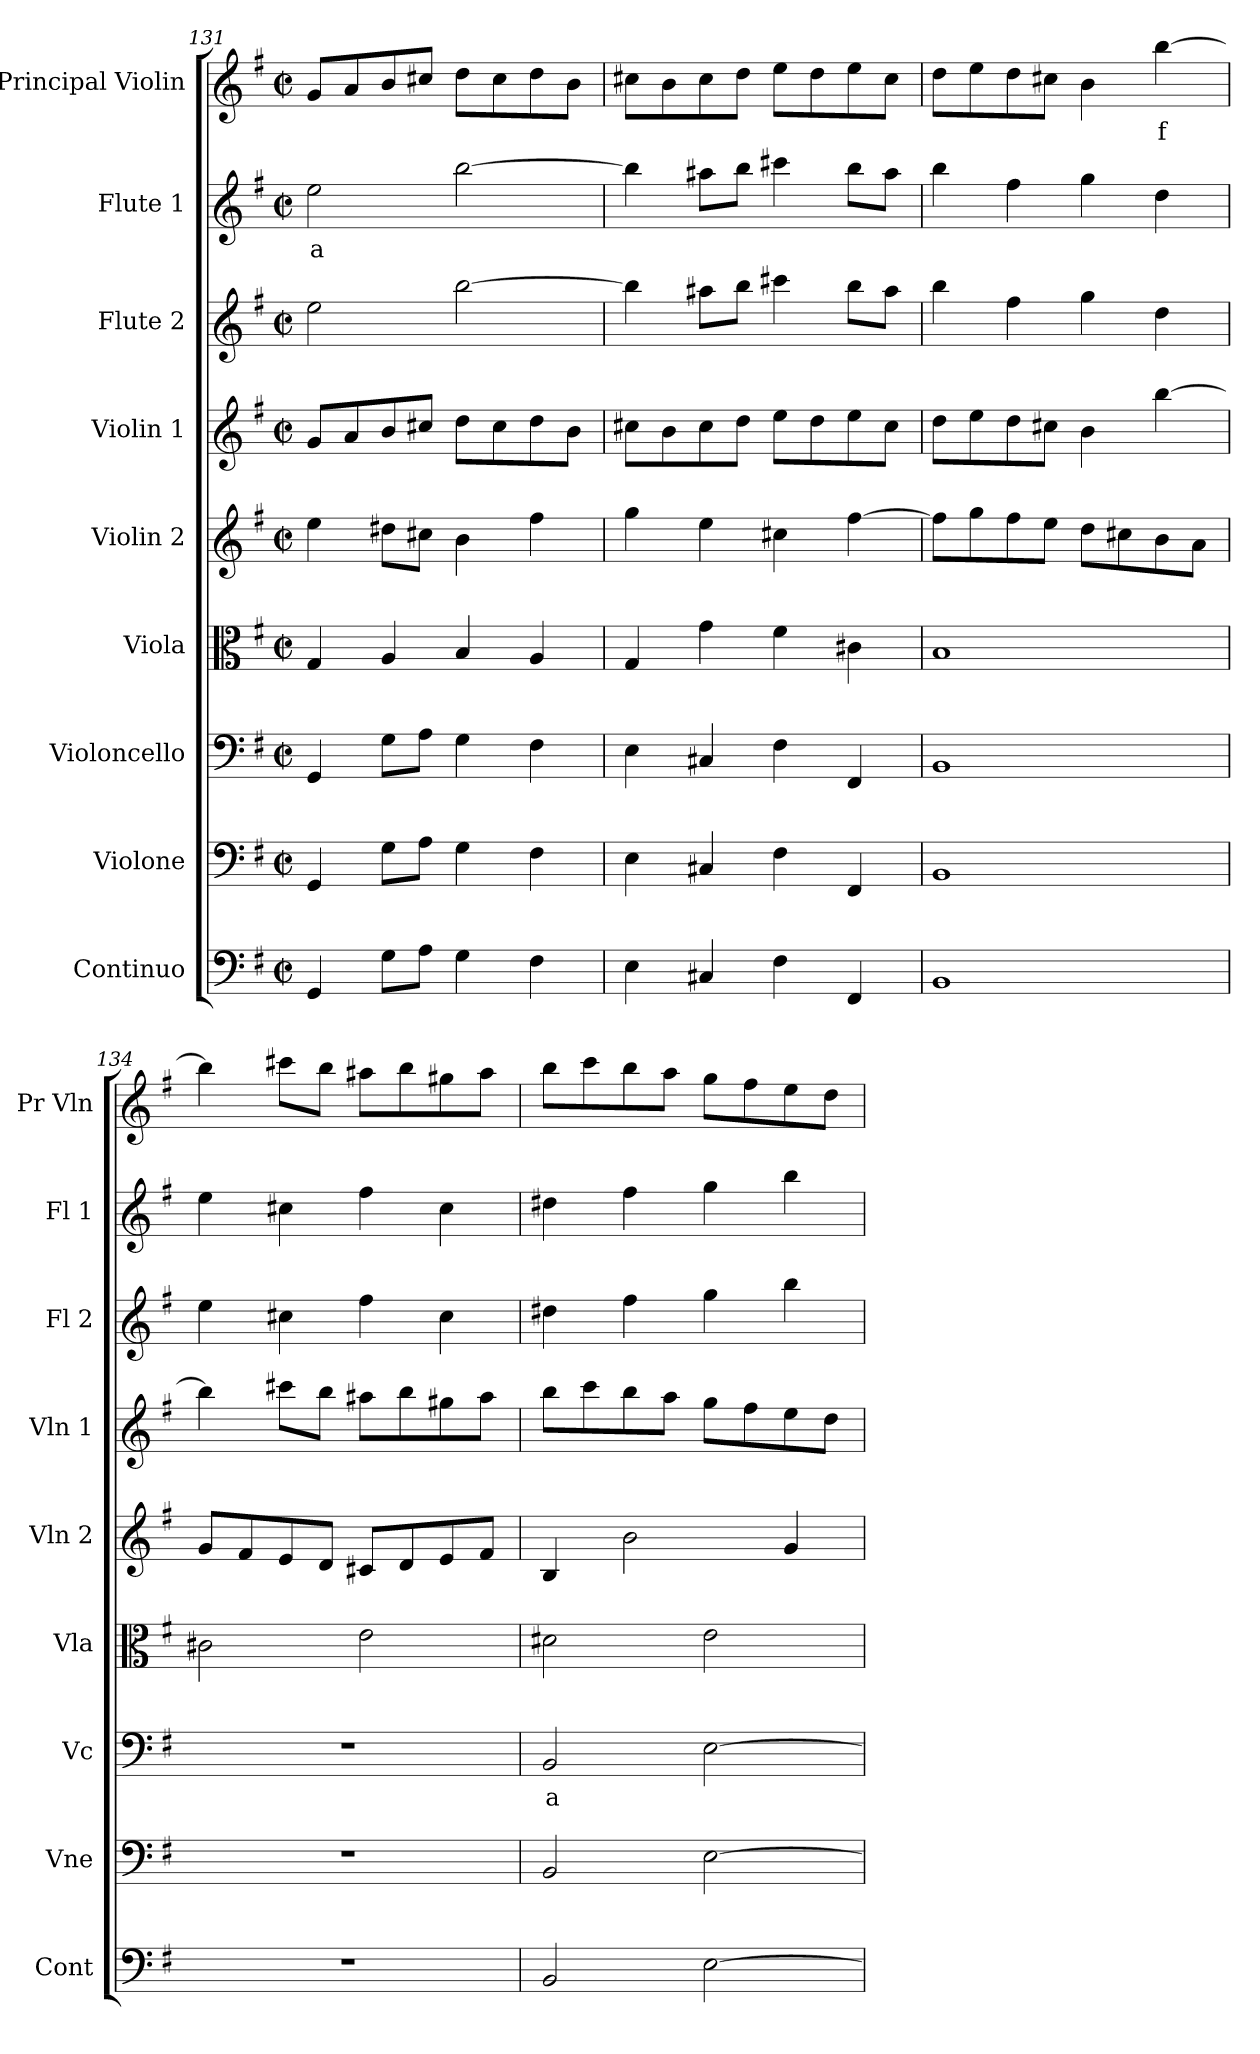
**kern	**kern	**kern	**text	**kern	**kern	**kern	**kern	**kern	**text	**kern	**text
*part9	*part8	*part7	*part7	*part6	*part5	*part4	*part3	*part2	*part2	*part1	*part1
*staff9	*staff8	*staff7	*staff7	*staff6	*staff5	*staff4	*staff3	*staff2	*staff2	*staff1	*staff1
*I"Continuo	*I"Violone	*I"Violoncello	*	*I"Viola	*I"Violin 2	*I"Violin 1	*I"Flute 2	*I"Flute 1	*	*I"Principal Violin	*
*I'Cont	*I'Vne	*I'Vc	*	*I'Vla	*I'Vln 2	*I'Vln 1	*I'Fl 2	*I'Fl 1	*	*I'Pr Vln	*
*clefF4	*clefF4	*clefF4	*	*clefC3	*clefG2	*clefG2	*clefG2	*clefG2	*	*clefG2	*
*	*ITrd7c12	*	*	*	*	*	*	*	*	*	*
*k[f#]	*k[f#]	*k[f#]	*	*k[f#]	*k[f#]	*k[f#]	*k[f#]	*k[f#]	*	*k[f#]	*
*M2/2	*M2/2	*M2/2	*	*M2/2	*M2/2	*M2/2	*M2/2	*M2/2	*	*M2/2	*
*met(c|)	*met(c|)	*met(c|)	*	*met(c|)	*met(c|)	*met(c|)	*met(c|)	*met(c|)	*	*met(c|)	*
=131	=131	=131	=131	=131	=131	=131	=131	=131	=131	=131	=131
!	!	!	!	!	!	!	!	!	!LO:LY:b:color=#FF0000	!	!
4GG/	4GGG/	4GG/	.	4G/	4ee\	8g/L	2ee\	2ee\	a	8g/L	.
.	.	.	.	.	.	8a/	.	.	.	8a/	.
8G\L	8GG\L	8G\L	.	4A/	8dd#X\L	8b/	.	.	.	8b/	.
8A\J	8AA\J	8A\J	.	.	8cc#X\J	8cc#X/J	.	.	.	8cc#X/J	.
4G\	4GG\	4G\	.	4B/	4b\	8dd\L	[2bb\	[2bb\	.	8dd\L	.
.	.	.	.	.	.	8cc#\	.	.	.	8cc#\	.
4F#\	4FF#\	4F#\	.	4A/	4ff#\	8dd\	.	.	.	8dd\	.
.	.	.	.	.	.	8b\J	.	.	.	8b\J	.
=132	=132	=132	=132	=132	=132	=132	=132	=132	=132	=132	=132
4E\	4EE\	4E\	.	4G/	4gg\	8cc#X\L	4bb\]	4bb\]	.	8cc#X\L	.
.	.	.	.	.	.	8b\	.	.	.	8b\	.
4C#X/	4CC#X/	4C#X/	.	4g\	4ee\	8cc#\	8aa#X\L	8aa#X\L	.	8cc#\	.
.	.	.	.	.	.	8dd\J	8bb\J	8bb\J	.	8dd\J	.
4F#\	4FF#\	4F#\	.	4f#\	4cc#X\	8ee\L	4ccc#X\	4ccc#X\	.	8ee\L	.
.	.	.	.	.	.	8dd\	.	.	.	8dd\	.
4FF#/	4FFF#/	4FF#/	.	4c#X\	[4ff#\	8ee\	8bb\L	8bb\L	.	8ee\	.
.	.	.	.	.	.	8cc#\J	8aa#\J	8aa#\J	.	8cc#\J	.
=133	=133	=133	=133	=133	=133	=133	=133	=133	=133	=133	=133
1BB	1BBB	1BB	.	1B	8ff#\L]	8dd\L	4bb\	4bb\	.	8dd\L	.
.	.	.	.	.	8gg\	8ee\	.	.	.	8ee\	.
.	.	.	.	.	8ff#\	8dd\	4ff#\	4ff#\	.	8dd\	.
.	.	.	.	.	8ee\J	8cc#X\J	.	.	.	8cc#X\J	.
.	.	.	.	.	8dd\L	4b\	4gg\	4gg\	.	4b\	.
.	.	.	.	.	8cc#X\	.	.	.	.	.	.
!	!	!	!	!	!	!	!	!	!	!	!LO:LY:b:color=#FF0000
.	.	.	.	.	8b\	[4bb\	4dd\	4dd\	.	[4bb\	f
.	.	.	.	.	8a\J	.	.	.	.	.	.
!!LO:LB:g=z
=134	=134	=134	=134	=134	=134	=134	=134	=134	=134	=134	=134
1r	1r	1r	.	2c#X\	8g/L	4bb\]	4ee\	4ee\	.	4bb\]	.
.	.	.	.	.	8f#/	.	.	.	.	.	.
.	.	.	.	.	8e/	8ccc#X\L	4cc#X\	4cc#X\	.	8ccc#X\L	.
.	.	.	.	.	8d/J	8bb\J	.	.	.	8bb\J	.
.	.	.	.	2e\	8c#X/L	8aa#X\L	4ff#\	4ff#\	.	8aa#X\L	.
.	.	.	.	.	8d/	8bb\	.	.	.	8bb\	.
.	.	.	.	.	8e/	8gg#X\	4cc#\	4cc#\	.	8gg#X\	.
.	.	.	.	.	8f#/J	8aa#\J	.	.	.	8aa#\J	.
=135	=135	=135	=135	=135	=135	=135	=135	=135	=135	=135	=135
!	!	!	!LO:LY:b:color=#FF0000	!	!	!	!	!	!	!	!
2BB/	2BBB/	2BB/	a	2d#X\	4B/	8bb\L	4dd#X\	4dd#X\	.	8bb\L	.
.	.	.	.	.	.	8ccc\	.	.	.	8ccc\	.
.	.	.	.	.	2b\	8bb\	4ff#\	4ff#\	.	8bb\	.
.	.	.	.	.	.	8aa\J	.	.	.	8aa\J	.
[2E\	[2EE\	[2E\	.	2e\	.	8gg\L	4gg\	4gg\	.	8gg\L	.
.	.	.	.	.	.	8ff#\	.	.	.	8ff#\	.
.	.	.	.	.	4g/	8ee\	4bb\	4bb\	.	8ee\	.
.	.	.	.	.	.	8dd\J	.	.	.	8dd\J	.
=	=	=	=	=	=	=	=	=	=	=	=
*-	*-	*-	*-	*-	*-	*-	*-	*-	*-	*-	*-
